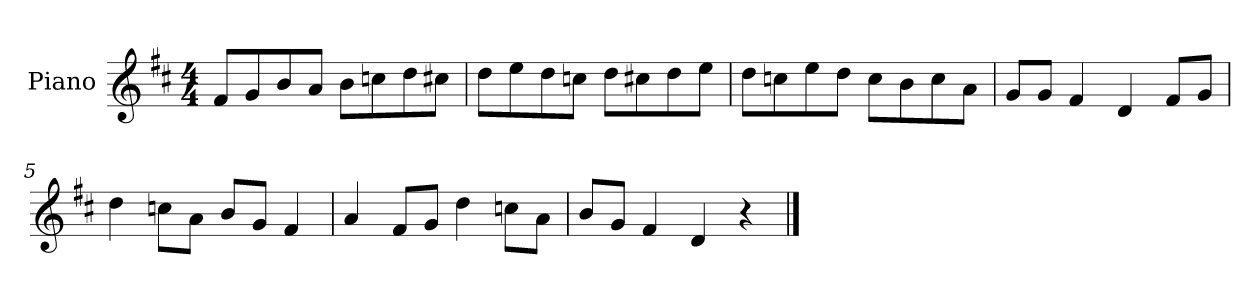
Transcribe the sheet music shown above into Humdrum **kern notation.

**kern
*part1
*staff1
*I"Piano
*I'P-no
*clefG2
*k[f#c#]
*M4/4
*MM90
=1
8f#/L
8g/
8b/
8a/J
8b\L
8ccn\
8dd\
8cc#X\J
=2
8dd\L
8ee\
8dd\
8ccn\J
8dd\L
8cc#X\
8dd\
8ee\J
=3
8dd\L
8ccn\
8ee\
8dd\J
8cc\L
8b\
8cc\
8a\J
=4
8g/L
8g/J
4f#/
4d/
8f#/L
8g/J
!!LO:LB:g=z
=5
4dd\
8ccn\L
8a\J
8b/L
8g/J
4f#/
=6
4a/
8f#/L
8g/J
4dd\
8ccn\L
8a\J
=7
8b/L
8g/J
4f#/
4d/
4r
==
*-
